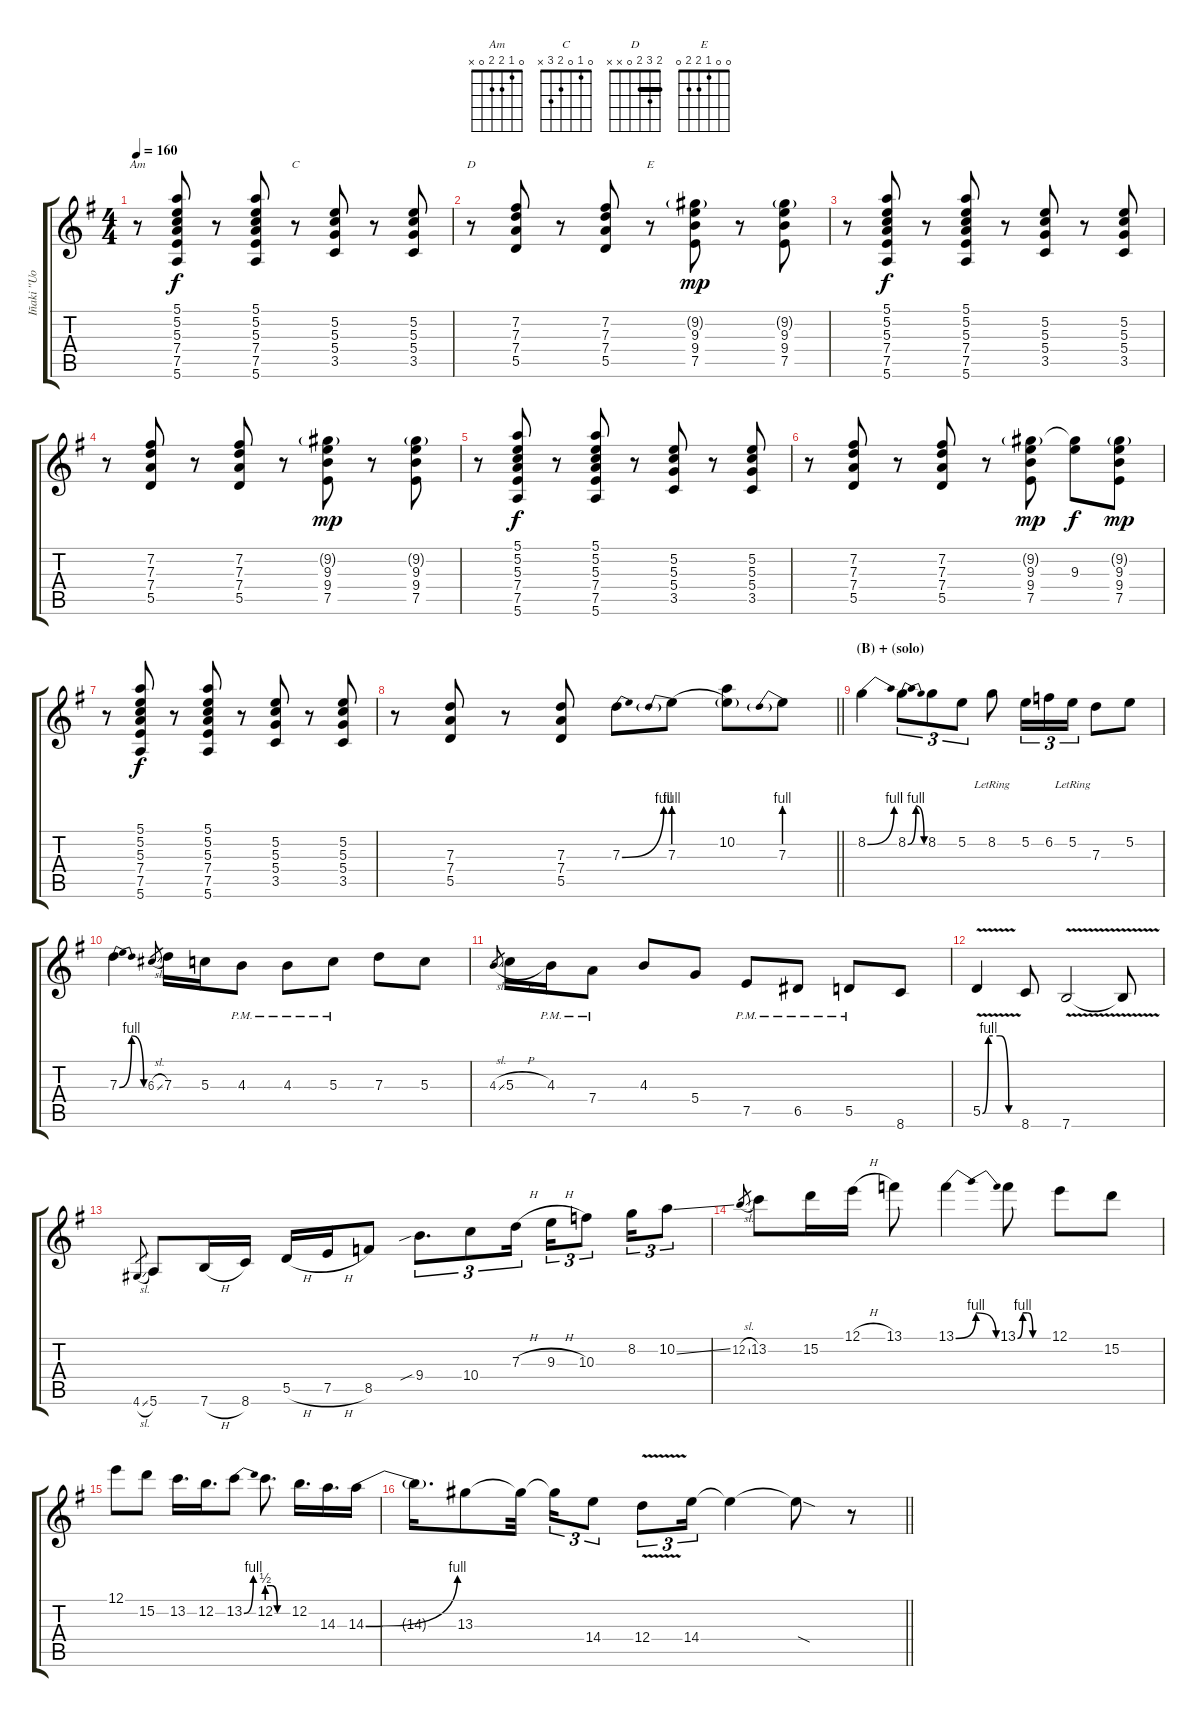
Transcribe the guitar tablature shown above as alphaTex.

\track ("Iñaki ''Uoho'' Antón - Guitarra" "Iñaki ''Uo") {instrument distortionguitar}
\staff {score tabs}
\tuning (E4 B3 G3 D3 A2 E2) {hide}
\chord ("Am" 0 1 2 2 0 x)
\chord ("C" 0 1 0 2 3 x)
\chord ("D" 2 3 2 0 x x) {barre 2}
\chord ("E" 0 0 1 2 2 0)
\ts (4 4)
\section ("" "")
\tempo 160
\clef g2
\ks eminor
r.8{ch "Am" dy f instrument distortionguitar} (5.1 5.2 5.3 7.4 7.5 5.6).8 r.8 (5.1 5.2 5.3 7.4 7.5 5.6).8 r.8{ch "C"} (5.2 5.3 5.4 3.5).8 r.8 (5.2 5.3 5.4 3.5).8 |
r.8{ch "D"} (7.2 7.3 7.4 5.5).8 r.8 (7.2 7.3 7.4 5.5).8 r.8{ch "E"} (9.2{g} 9.3 9.4 7.5).8{dy mp} r.8 (9.2{g} 9.3 9.4 7.5).8 |
r.8 (5.1 5.2 5.3 7.4 7.5 5.6).8{dy f} r.8 (5.1 5.2 5.3 7.4 7.5 5.6).8 r.8 (5.2 5.3 5.4 3.5).8 r.8 (5.2 5.3 5.4 3.5).8 |
r.8 (7.2 7.3 7.4 5.5).8 r.8 (7.2 7.3 7.4 5.5).8 r.8 (9.2{g} 9.3 9.4 7.5).8{dy mp} r.8 (9.2{g} 9.3 9.4 7.5).8 |
r.8 (5.1 5.2 5.3 7.4 7.5 5.6).8{dy f} r.8 (5.1 5.2 5.3 7.4 7.5 5.6).8 r.8 (5.2 5.3 5.4 3.5).8 r.8 (5.2 5.3 5.4 3.5).8 |
r.8 (7.2 7.3 7.4 5.5).8 r.8 (7.2 7.3 7.4 5.5).8 r.8 (9.2{g} 9.3 9.4 7.5).8{dy mp} (9.2{t} 9.3).8{dy f} (9.2{g} 9.3 9.4 7.5).8{dy mp} |
r.8 (5.1 5.2 5.3 7.4 7.5 5.6).8{dy f} r.8 (5.1 5.2 5.3 7.4 7.5 5.6).8 r.8 (5.2 5.3 5.4 3.5).8 r.8 (5.2 5.3 5.4 3.5).8 |
\barLineRight lightlight
r.8 (7.3 7.4 5.5).8 r.8 (7.3 7.4 5.5).8 7.3{be (bend 0 0 60 4)}.8 7.3{be (prebend 0 4 60 4)}.8 (10.2 7.3{t}).8 7.3{be (prebend 0 4 60 4)}.8 |
\section ("" "(B) + (solo)")
8.2{be (bend 0 0 60 4)}.4 8.2{be (bendrelease 0 0 15 4 15 4 60 0)}.8{tu (3 2)} 8.2.8{tu (3 2)} 5.2.8{tu (3 2)} 8.2{lr}.8 5.2.16{tu (3 2)} 6.2.16{tu (3 2)} 5.2{lr}.16{tu (3 2)} 7.3.8 5.2.8 |
7.3{be (bendrelease 0 0 10 4 40 4 60 0)}.4 6.3{sl}.8{gr} 7.3.16 5.3.16 4.3{pm}.8 4.3{pm}.8 5.3{pm}.8 7.3.8 5.3.8 |
4.3{sl}.8{gr} 5.3{h}.16 4.3{pm}.16 7.4{pm}.8 4.3.8 5.4.8 7.5{pm}.8 6.5{pm}.8 5.5{pm}.8 8.6.8 |
5.5{be (custom 0 0 10 4 30 4 45 0 60 0) v}.4 8.6.8 7.6{v}.2 7.6{t}.8 |
4.6{sl}.8{gr} 5.6.8 7.6{h}.16 8.6.16 5.5{h}.16 7.5{h}.16 8.5.8 9.4{sib}.8{d tu (3 2)} 10.4.8{tu (3 2)} 7.3{h}.16{tu (3 2)} 9.3{h}.16{tu (3 2)} 10.3.8{tu (3 2)} 8.2.16{tu (3 2)} 10.2{ss}.8{tu (3 2)} |
12.2{sl}.8{gr} 13.2.8 15.2.16 12.1{h}.16 13.1.8 13.1{be (bendrelease 0 0 15 4 45 4 60 0)}.4 13.1{be (custom 0 0 10 4 20 4 30 0 60 0)}.8 12.1.8 15.2.8 |
12.1.8 15.2.8 13.2.16{d} 12.2.16{d} 13.2{be (bend 0 0 60 4)}.8 12.2{be (custom 0 2 15 2 30 0 60 0)}.8{d} 12.2.16{d} 14.3.16{d} 14.3{be (bend 0 0 60 4)}.16 |
\barLineRight lightlight
14.3{t}.16{d} 13.3.8 13.3{t}.32 13.3{t}.16{tu (3 2)} 14.4.8{tu (3 2)} 12.4{v}.8{tu (3 2)} 14.4.16{tu (3 2)} 14.4{t}.4 14.4{sod t}.8 r.8
